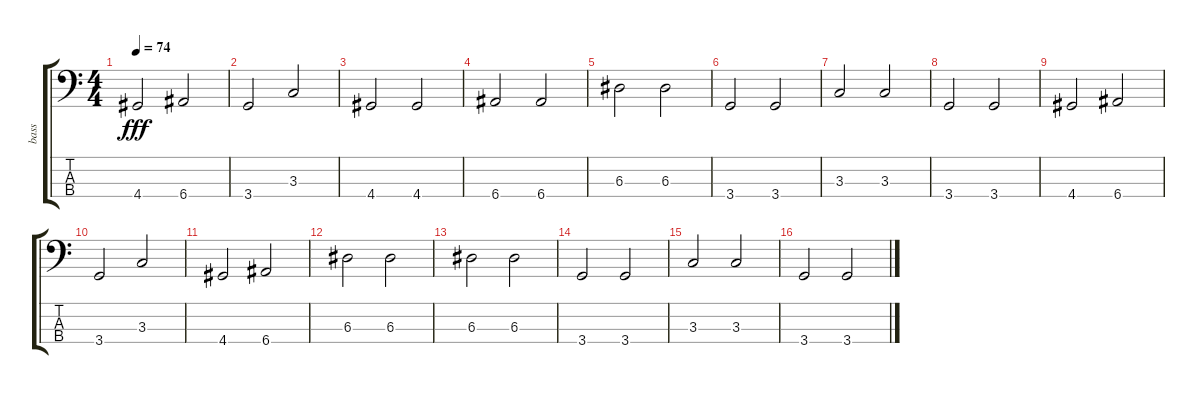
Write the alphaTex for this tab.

\track ("bass" "bass") {instrument electricbassfinger}
\staff {score tabs}
\tuning (G2 D2 A1 E1) {hide}
\ts (4 4)
\tempo 74
\clef f4
\ks c
4.4.2{dy fff} 6.4.2 |
3.4.2 3.3.2 |
4.4.2 4.4.2 |
6.4.2 6.4.2 |
6.3.2 6.3.2 |
3.4.2 3.4.2 |
3.3.2 3.3.2 |
3.4.2 3.4.2 |
4.4.2 6.4.2 |
3.4.2 3.3.2 |
4.4.2 6.4.2 |
6.3.2 6.3.2 |
6.3.2 6.3.2 |
3.4.2 3.4.2 |
3.3.2 3.3.2 |
3.4.2 3.4.2
